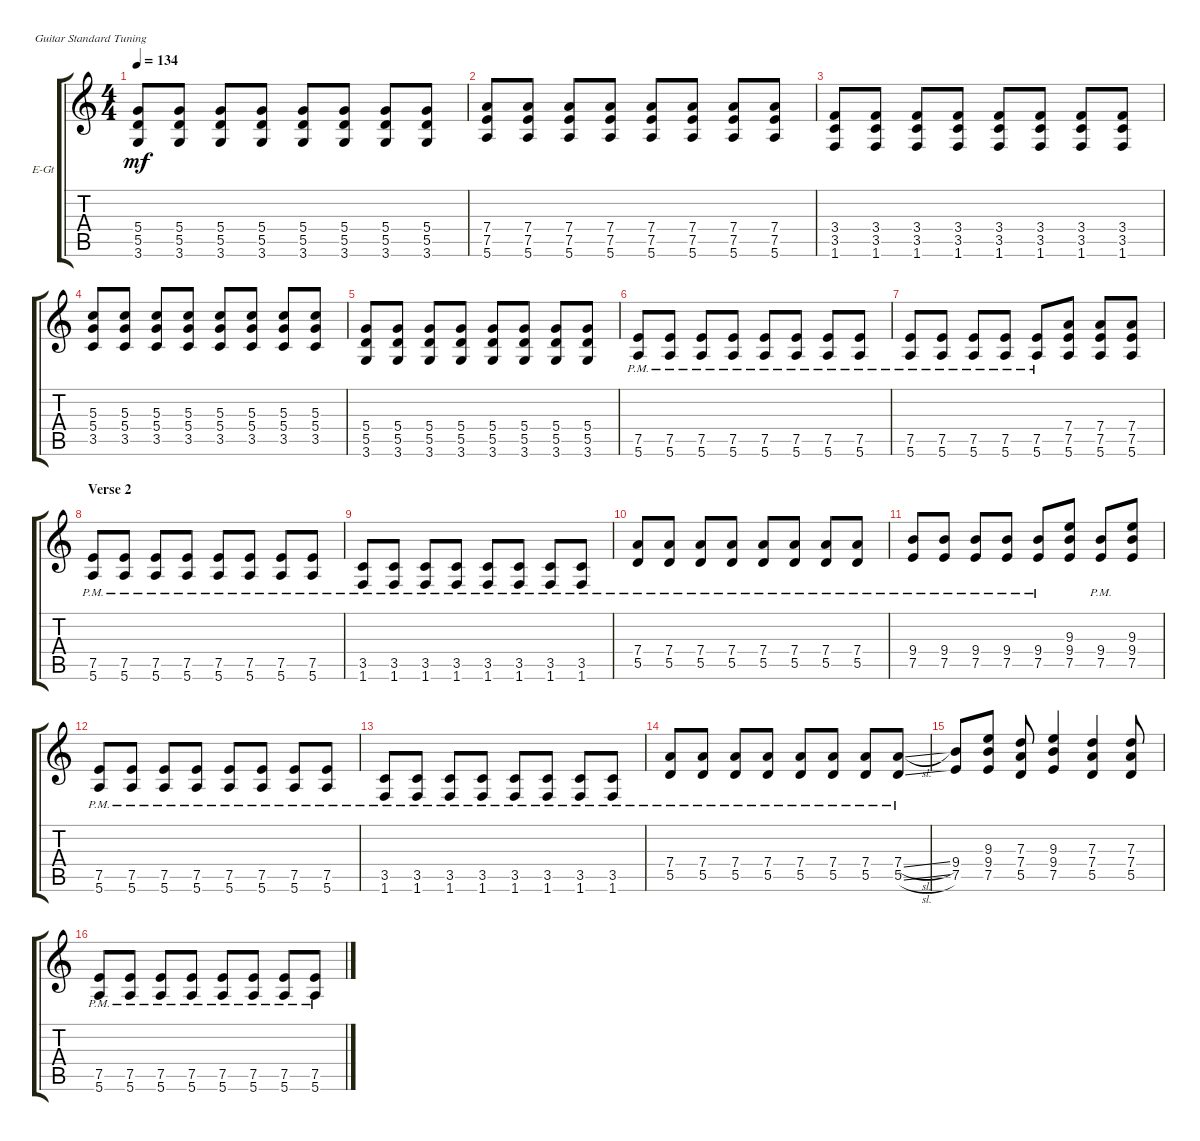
\defaultSystemsLayout 4
\bracketExtendMode groupsimilarinstruments
\firstSystemTrackNameOrientation horizontal
\otherSystemsTrackNameOrientation horizontal
\track ("Main guitar" "E-Gt") {instrument distortionguitar}
\staff {score tabs}
\tuning (E4 B3 G3 D3 A2 E2)
\ts (4 4)
\tempo 134
\clef g2
\ks c
(3.6 5.5 5.4).8{dy mf} (3.6 5.5 5.4).8 (3.6 5.5 5.4).8 (3.6 5.5 5.4).8 (3.6 5.5 5.4).8 (3.6 5.5 5.4).8 (3.6 5.5 5.4).8 (3.6 5.5 5.4).8 |
(5.6 7.5 7.4).8 (5.6 7.5 7.4).8 (5.6 7.5 7.4).8 (5.6 7.5 7.4).8 (5.6 7.5 7.4).8 (5.6 7.5 7.4).8 (5.6 7.5 7.4).8 (5.6 7.5 7.4).8 |
(1.6 3.5 3.4).8 (1.6 3.5 3.4).8 (1.6 3.5 3.4).8 (1.6 3.5 3.4).8 (1.6 3.5 3.4).8 (1.6 3.5 3.4).8 (1.6 3.5 3.4).8 (1.6 3.5 3.4).8 |
(3.5 5.4 5.3).8 (3.5 5.4 5.3).8 (3.5 5.4 5.3).8 (3.5 5.4 5.3).8 (3.5 5.4 5.3).8 (3.5 5.4 5.3).8 (3.5 5.4 5.3).8 (3.5 5.4 5.3).8 |
(3.6 5.5 5.4).8 (3.6 5.5 5.4).8 (3.6 5.5 5.4).8 (3.6 5.5 5.4).8 (3.6 5.5 5.4).8 (3.6 5.5 5.4).8 (3.6 5.5 5.4).8 (3.6 5.5 5.4).8 |
(5.6{pm} 7.5{pm}).8 (5.6{pm} 7.5{pm}).8 (5.6{pm} 7.5{pm}).8 (5.6{pm} 7.5{pm}).8 (5.6{pm} 7.5{pm}).8 (5.6{pm} 7.5{pm}).8 (5.6{pm} 7.5{pm}).8 (5.6{pm} 7.5{pm}).8 |
(5.6{pm} 7.5{pm}).8 (5.6{pm} 7.5{pm}).8 (5.6{pm} 7.5{pm}).8 (5.6{pm} 7.5{pm}).8 (5.6{pm} 7.5{pm}).8 (5.6 7.5 7.4).8 (5.6 7.5 7.4).8 (5.6 7.5 7.4).8 |
\section ("" "Verse 2")
(7.5{pm} 5.6{pm}).8 (7.5{pm} 5.6{pm}).8 (7.5{pm} 5.6{pm}).8 (7.5{pm} 5.6{pm}).8 (7.5{pm} 5.6{pm}).8 (7.5{pm} 5.6{pm}).8 (7.5{pm} 5.6{pm}).8 (7.5{pm} 5.6{pm}).8 |
(1.6{pm} 3.5{pm}).8 (1.6{pm} 3.5{pm}).8 (1.6{pm} 3.5{pm}).8 (1.6{pm} 3.5{pm}).8 (1.6{pm} 3.5{pm}).8 (1.6{pm} 3.5{pm}).8 (1.6{pm} 3.5{pm}).8 (1.6{pm} 3.5{pm}).8 |
(5.5{pm} 7.4{pm}).8 (5.5{pm} 7.4{pm}).8 (5.5{pm} 7.4{pm}).8 (5.5{pm} 7.4{pm}).8 (5.5{pm} 7.4{pm}).8 (5.5{pm} 7.4{pm}).8 (5.5{pm} 7.4{pm}).8 (5.5{pm} 7.4{pm}).8 |
(7.5{pm} 9.4{pm}).8 (7.5{pm} 9.4{pm}).8 (7.5{pm} 9.4{pm}).8 (7.5{pm} 9.4{pm}).8 (7.5{pm} 9.4{pm}).8 (7.5 9.4 9.3).8 (7.5{pm} 9.4{pm}).8 (7.5 9.4 9.3).8 |
(7.5{pm} 5.6{pm}).8 (7.5{pm} 5.6{pm}).8 (7.5{pm} 5.6{pm}).8 (7.5{pm} 5.6{pm}).8 (7.5{pm} 5.6{pm}).8 (7.5{pm} 5.6{pm}).8 (7.5{pm} 5.6{pm}).8 (7.5{pm} 5.6{pm}).8 |
(1.6{pm} 3.5{pm}).8 (1.6{pm} 3.5{pm}).8 (1.6{pm} 3.5{pm}).8 (1.6{pm} 3.5{pm}).8 (1.6{pm} 3.5{pm}).8 (1.6{pm} 3.5{pm}).8 (1.6{pm} 3.5{pm}).8 (1.6{pm} 3.5{pm}).8 |
(5.5{pm} 7.4{pm}).8 (5.5{pm} 7.4{pm}).8 (5.5{pm} 7.4{pm}).8 (5.5{pm} 7.4{pm}).8 (5.5{pm} 7.4{pm}).8 (5.5{pm} 7.4{pm}).8 (5.5{pm} 7.4{pm}).8 (5.5{sl pm} 7.4{sl pm}).8 |
(7.5 9.4).8 (7.5 9.4 9.3).8 (5.5 7.4 7.3).8 (7.5 9.4 9.3).4 (5.5 7.4 7.3).4 (5.5 7.4 7.3).8 |
(7.5{pm} 5.6{pm}).8 (7.5{pm} 5.6{pm}).8 (7.5{pm} 5.6{pm}).8 (7.5{pm} 5.6{pm}).8 (7.5{pm} 5.6{pm}).8 (7.5{pm} 5.6{pm}).8 (7.5{pm} 5.6{pm}).8 (7.5{pm} 5.6{pm}).8
